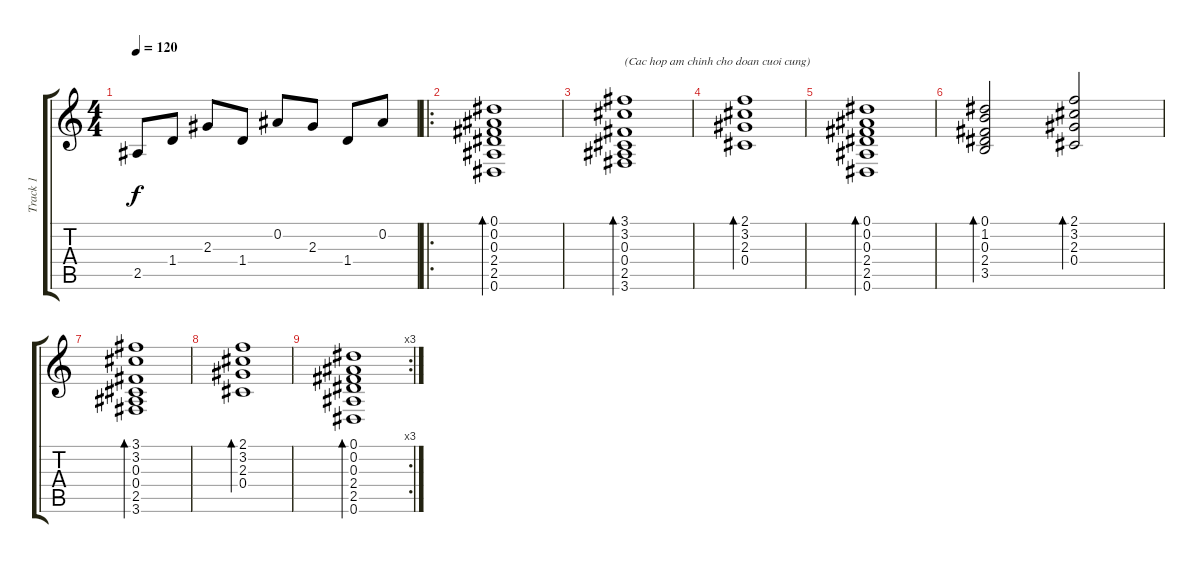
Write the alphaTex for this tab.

\track ("Track 1" "Track 1") {instrument acousticguitarnylon}
\staff {score tabs}
\tuning (Eb4 Bb3 Gb3 Db3 Ab2 Eb2) {hide}
\ts (4 4)
\tempo 120
\clef g2
\ks c
2.5.8{dy f} 1.4.8 2.3.8 1.4.8 0.2.8 2.3.8 1.4.8 0.2.8 |
\ro
(0.1 0.2 0.3 2.4 2.5 0.6).1{bd 60} |
(3.1 3.2 0.3 0.4 2.5 3.6).1{bd 60 txt "(Cac hop am chinh cho doan cuoi cung)"} |
(2.1 3.2 2.3 0.4).1{bd 60} |
(0.1 0.2 0.3 2.4 2.5 0.6).1{bd 60} |
(0.1 1.2 0.3 2.4 3.5).2{bd 60} (2.1 3.2 2.3 0.4).2{bd 60} |
(3.1 3.2 0.3 0.4 2.5 3.6).1{bd 60} |
(2.1 3.2 2.3 0.4).1{bd 60} |
\rc 3
(0.1 0.2 0.3 2.4 2.5 0.6).1{bd 60}
